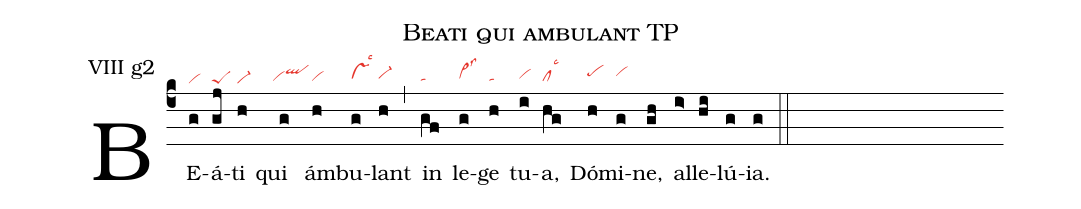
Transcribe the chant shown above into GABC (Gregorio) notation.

name: Beati qui ambulant TP;
annotation: VIII g2;
mode: 8;
nabc-lines: 1;
%%
(c4)
BE(g|vi)á(gj|peS)ti(h|vi-) qui(g|``vihgqlhj) ám(//h|vihg)bu(g|vshhlsc3)lant(h|vi-hh) (,)
in(gf|tahg) le(g|vi>hhlss3)ge(h|tahg) tu(i|vihh)a,(hg|clhglsc3) Dó(h|pehi)mi(g|vihi)ne,(gh) al(i>)le(hi)lú(g)ia.(g) (::)
